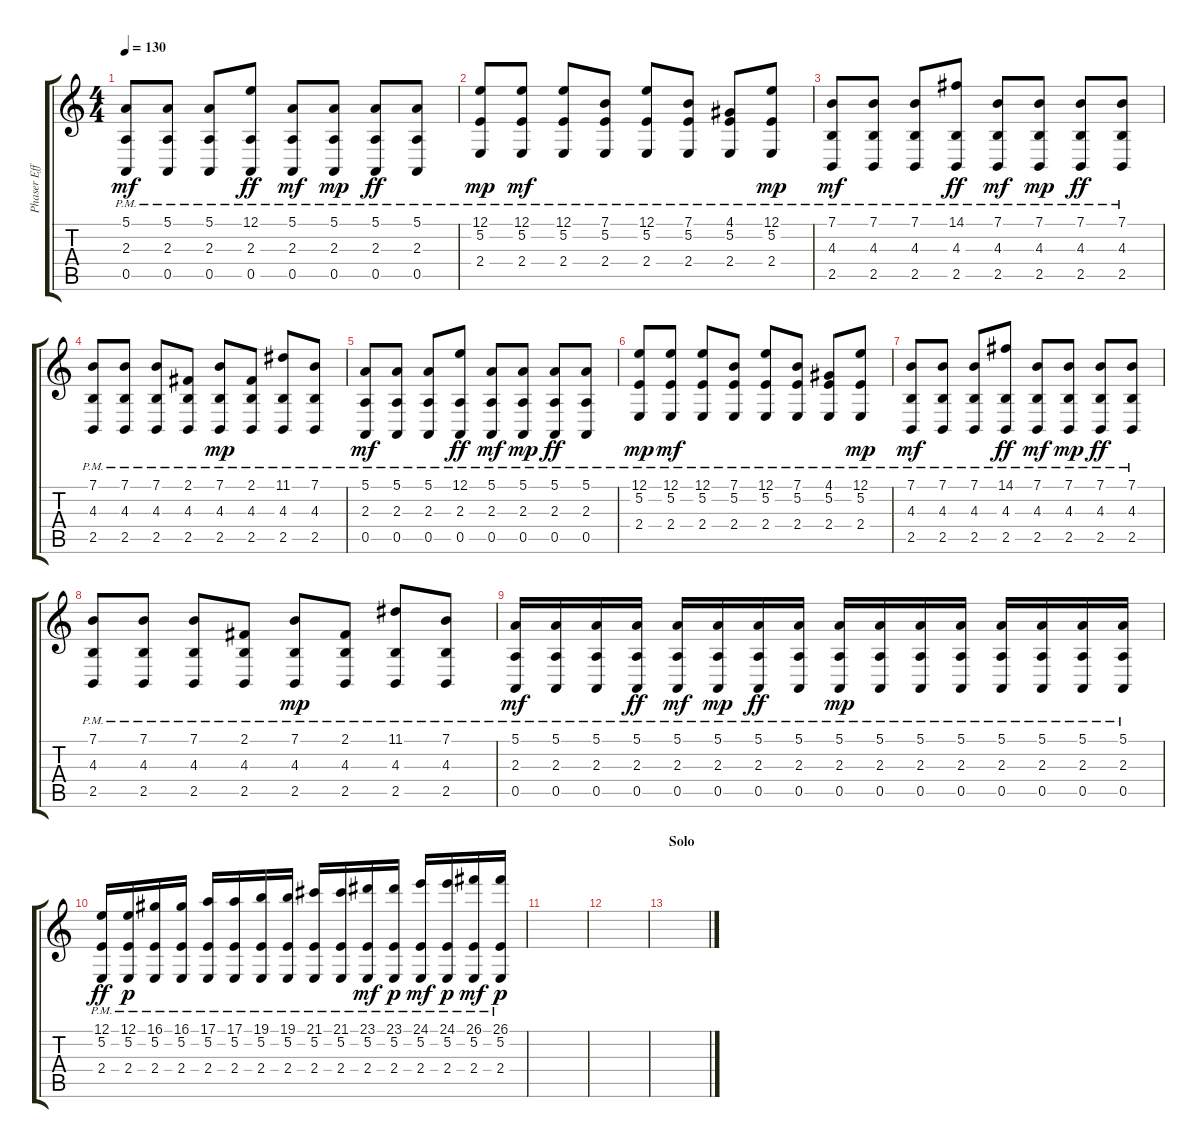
\track ("Phaser Effekt" "Phaser Eff") {instrument pad7halo}
\staff {score tabs}
\tuning (E4 B3 G3 D3 A2 E2) {hide}
\ts (4 4)
\tempo 130
\clef g2
\ks c
(5.1{pm} 2.3{pm} 0.5{pm}).8{dy mf} (5.1{pm} 2.3{pm} 0.5{pm}).8 (5.1{pm} 2.3{pm} 0.5{pm}).8 (12.1{pm} 2.3{pm} 0.5{pm}).8{dy ff} (5.1{pm} 2.3{pm} 0.5{pm}).8{dy mf} (5.1{pm} 2.3{pm} 0.5{pm}).8{dy mp} (5.1{pm} 2.3{pm} 0.5{pm}).8{dy ff} (5.1{pm} 2.3{pm} 0.5{pm}).8 |
(12.1{pm} 5.2{pm} 2.4{pm}).8{dy mp} (12.1{pm} 5.2{pm} 2.4{pm}).8{dy mf} (12.1{pm} 5.2{pm} 2.4{pm}).8 (7.1{pm} 5.2{pm} 2.4{pm}).8 (12.1{pm} 5.2{pm} 2.4{pm}).8 (7.1{pm} 5.2{pm} 2.4{pm}).8 (4.1{pm} 5.2{pm} 2.4{pm}).8 (12.1{pm} 5.2{pm} 2.4{pm}).8{dy mp} |
(7.1{pm} 4.3{pm} 2.5{pm}).8{dy mf} (7.1{pm} 4.3{pm} 2.5{pm}).8 (7.1{pm} 4.3{pm} 2.5{pm}).8 (14.1{pm} 4.3{pm} 2.5{pm}).8{dy ff} (7.1{pm} 4.3{pm} 2.5{pm}).8{dy mf} (7.1{pm} 4.3{pm} 2.5{pm}).8{dy mp} (7.1{pm} 4.3{pm} 2.5{pm}).8{dy ff} (7.1{pm} 4.3{pm} 2.5{pm}).8 |
(7.1{pm} 4.3{pm} 2.5{pm}).8 (7.1{pm} 4.3{pm} 2.5{pm}).8 (7.1{pm} 4.3{pm} 2.5{pm}).8 (2.1{pm} 4.3{pm} 2.5{pm}).8 (7.1{pm} 4.3{pm} 2.5{pm}).8{dy mp} (2.1{pm} 4.3{pm} 2.5{pm}).8 (11.1{pm} 4.3{pm} 2.5{pm}).8 (7.1{pm} 4.3{pm} 2.5{pm}).8 |
(5.1{pm} 2.3{pm} 0.5{pm}).8{dy mf} (5.1{pm} 2.3{pm} 0.5{pm}).8 (5.1{pm} 2.3{pm} 0.5{pm}).8 (12.1{pm} 2.3{pm} 0.5{pm}).8{dy ff} (5.1{pm} 2.3{pm} 0.5{pm}).8{dy mf} (5.1{pm} 2.3{pm} 0.5{pm}).8{dy mp} (5.1{pm} 2.3{pm} 0.5{pm}).8{dy ff} (5.1{pm} 2.3{pm} 0.5{pm}).8 |
(12.1{pm} 5.2{pm} 2.4{pm}).8{dy mp} (12.1{pm} 5.2{pm} 2.4{pm}).8{dy mf} (12.1{pm} 5.2{pm} 2.4{pm}).8 (7.1{pm} 5.2{pm} 2.4{pm}).8 (12.1{pm} 5.2{pm} 2.4{pm}).8 (7.1{pm} 5.2{pm} 2.4{pm}).8 (4.1{pm} 5.2{pm} 2.4{pm}).8 (12.1{pm} 5.2{pm} 2.4{pm}).8{dy mp} |
(7.1{pm} 4.3{pm} 2.5{pm}).8{dy mf} (7.1{pm} 4.3{pm} 2.5{pm}).8 (7.1{pm} 4.3{pm} 2.5{pm}).8 (14.1{pm} 4.3{pm} 2.5{pm}).8{dy ff} (7.1{pm} 4.3{pm} 2.5{pm}).8{dy mf} (7.1{pm} 4.3{pm} 2.5{pm}).8{dy mp} (7.1{pm} 4.3{pm} 2.5{pm}).8{dy ff} (7.1{pm} 4.3{pm} 2.5{pm}).8 |
(7.1{pm} 4.3{pm} 2.5{pm}).8 (7.1{pm} 4.3{pm} 2.5{pm}).8 (7.1{pm} 4.3{pm} 2.5{pm}).8 (2.1{pm} 4.3{pm} 2.5{pm}).8 (7.1{pm} 4.3{pm} 2.5{pm}).8{dy mp} (2.1{pm} 4.3{pm} 2.5{pm}).8 (11.1{pm} 4.3{pm} 2.5{pm}).8 (7.1{pm} 4.3{pm} 2.5{pm}).8 |
(5.1{pm} 2.3{pm} 0.5{pm}).16{dy mf volume 11} (5.1{pm} 2.3{pm} 0.5{pm}).16 (5.1{pm} 2.3{pm} 0.5{pm}).16 (5.1{pm} 2.3{pm} 0.5{pm}).16{dy ff} (5.1{pm} 2.3{pm} 0.5{pm}).16{dy mf} (5.1{pm} 2.3{pm} 0.5{pm}).16{dy mp} (5.1{pm} 2.3{pm} 0.5{pm}).16{dy ff} (5.1{pm} 2.3{pm} 0.5{pm}).16 (5.1{pm} 2.3{pm} 0.5{pm}).16{dy mp} (5.1{pm} 2.3{pm} 0.5{pm}).16 (5.1{pm} 2.3{pm} 0.5{pm}).16 (5.1{pm} 2.3{pm} 0.5{pm}).16 (5.1{pm} 2.3{pm} 0.5{pm}).16 (5.1{pm} 2.3{pm} 0.5{pm}).16 (5.1{pm} 2.3{pm} 0.5{pm}).16 (5.1{pm} 2.3{pm} 0.5{pm}).16 |
(12.1{pm} 5.2{pm} 2.4{pm}).16{dy ff} (12.1{pm} 5.2{pm} 2.4{pm}).16{dy p} (16.1{pm} 5.2{pm} 2.4{pm}).16 (16.1{pm} 5.2{pm} 2.4{pm}).16 (17.1 5.2{pm} 2.4{pm}).16 (17.1{pm} 5.2{pm} 2.4{pm}).16 (19.1 5.2{pm} 2.4{pm}).16 (19.1{pm} 5.2{pm} 2.4{pm}).16 (21.1{pm} 5.2{pm} 2.4{pm}).16 (21.1{pm} 5.2{pm} 2.4{pm}).16 (23.1{pm} 5.2{pm} 2.4{pm}).16{dy mf} (23.1{pm} 5.2{pm} 2.4{pm}).16{dy p} (24.1{pm} 5.2{pm} 2.4{pm}).16{dy mf} (24.1{pm} 5.2{pm} 2.4{pm}).16{dy p} (26.1 5.2{pm} 2.4{pm}).16{dy mf} (26.1{pm} 5.2{pm} 2.4{pm}).16{dy p} |
|
|
\section ("" "Solo")
